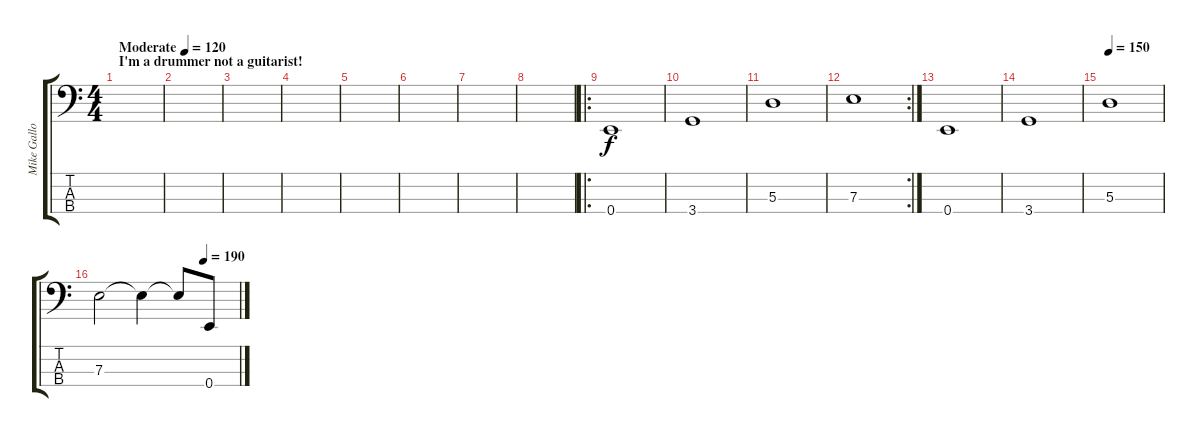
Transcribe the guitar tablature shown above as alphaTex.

\track ("Mike Gallo" "Mike Gallo") {instrument electricbasspick}
\staff {score tabs}
\tuning (G2 D2 A1 E1) {hide}
\ts (4 4)
\section ("" "I'm a drummer not a guitarist!")
\tempo (120 "Moderate")
\clef f4
\ks c
|
|
|
|
|
|
|
|
\ro
0.4.1 |
3.4.1 |
5.3.1 |
\rc 2
7.3.1 |
0.4.1 |
3.4.1 |
\tempo 150
5.3.1 |
\tempo (190 0.75)
7.3.2 7.3{t}.4{dy f} 7.3{t}.8 0.4.8
